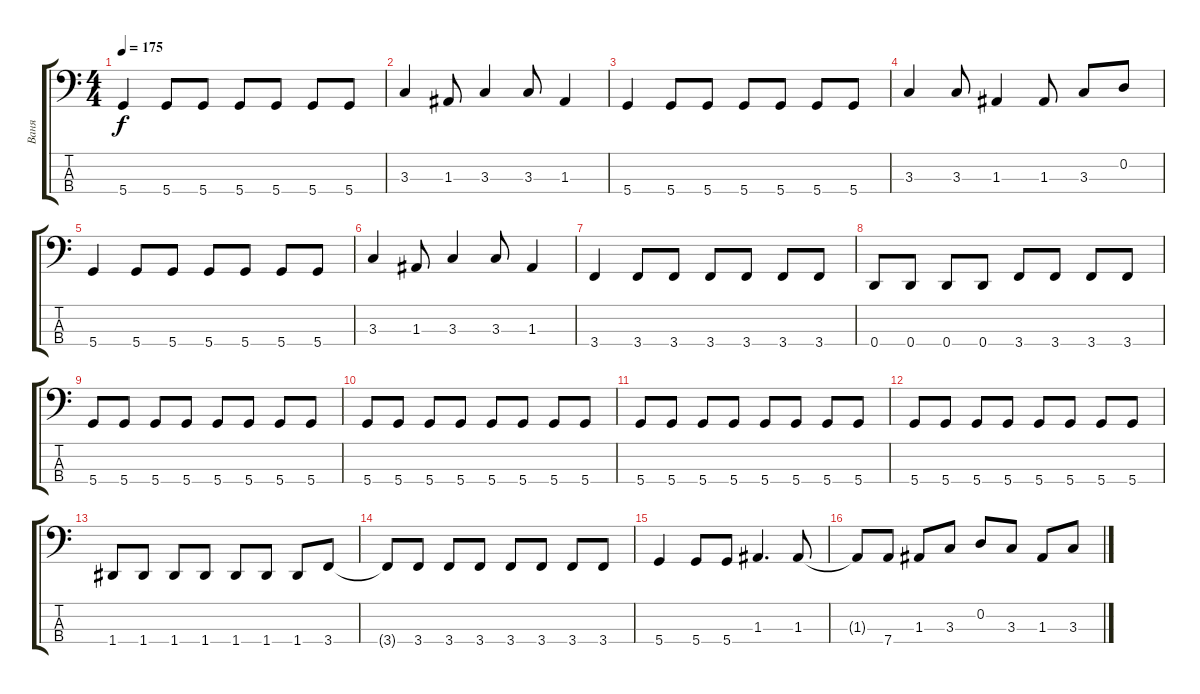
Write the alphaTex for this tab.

\track ("Ваня" "Ваня") {instrument electricbasspick}
\staff {score tabs}
\tuning (G2 D2 A1 D1) {hide}
\ts (4 4)
\tempo 175
\clef f4
\ks c
5.4.4{dy f} 5.4.8 5.4.8 5.4.8 5.4.8 5.4.8 5.4.8 |
3.3.4 1.3.8 3.3.4 3.3.8 1.3.4 |
5.4.4 5.4.8 5.4.8 5.4.8 5.4.8 5.4.8 5.4.8 |
3.3.4 3.3.8 1.3.4 1.3.8 3.3.8 0.2.8 |
5.4.4 5.4.8 5.4.8 5.4.8 5.4.8 5.4.8 5.4.8 |
3.3.4 1.3.8 3.3.4 3.3.8 1.3.4 |
3.4.4 3.4.8 3.4.8 3.4.8 3.4.8 3.4.8 3.4.8 |
0.4.8 0.4.8 0.4.8 0.4.8 3.4.8 3.4.8 3.4.8 3.4.8 |
5.4.8 5.4.8 5.4.8 5.4.8 5.4.8 5.4.8 5.4.8 5.4.8 |
5.4.8 5.4.8 5.4.8 5.4.8 5.4.8 5.4.8 5.4.8 5.4.8 |
5.4.8 5.4.8 5.4.8 5.4.8 5.4.8 5.4.8 5.4.8 5.4.8 |
5.4.8 5.4.8 5.4.8 5.4.8 5.4.8 5.4.8 5.4.8 5.4.8 |
1.4.8 1.4.8 1.4.8 1.4.8 1.4.8 1.4.8 1.4.8 3.4.8 |
3.4{t}.8 3.4.8 3.4.8 3.4.8 3.4.8 3.4.8 3.4.8 3.4.8 |
5.4.4 5.4.8 5.4.8 1.3.4{d} 1.3.8 |
1.3{t}.8 7.4.8 1.3.8 3.3.8 0.2.8 3.3.8 1.3.8 3.3.8
